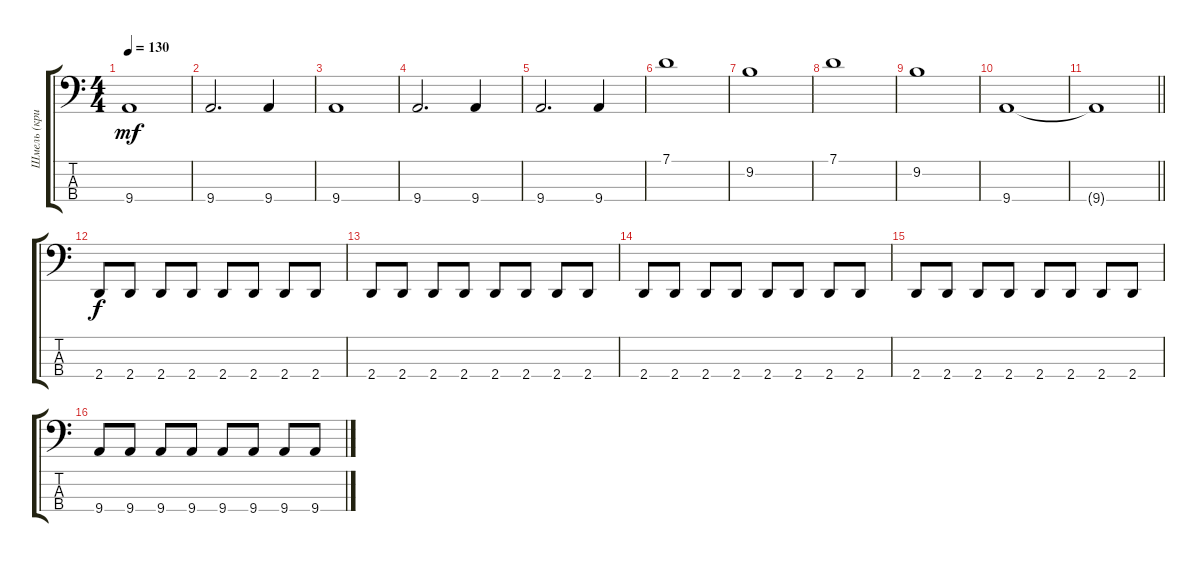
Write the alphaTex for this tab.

\track ("Шмель (криво))" "Шмель (кри") {instrument electricbassfinger}
\staff {score tabs}
\tuning (G2 D2 A1 C1) {hide}
\ts (4 4)
\tempo 130
\clef f4
\ks c
9.4{t}.1{dy mf} |
9.4.2{d} 9.4.4 |
9.4.1 |
9.4.2{d} 9.4.4 |
9.4.2{d} 9.4.4 |
7.1.1 |
9.2.1 |
7.1.1 |
9.2.1 |
9.4.1 |
\barLineRight lightlight
9.4{t}.1 |
2.4.8{dy f} 2.4.8 2.4.8 2.4.8 2.4.8 2.4.8 2.4.8 2.4.8 |
2.4.8 2.4.8 2.4.8 2.4.8 2.4.8 2.4.8 2.4.8 2.4.8 |
2.4.8 2.4.8 2.4.8 2.4.8 2.4.8 2.4.8 2.4.8 2.4.8 |
2.4.8 2.4.8 2.4.8 2.4.8 2.4.8 2.4.8 2.4.8 2.4.8 |
9.4.8 9.4.8 9.4.8 9.4.8 9.4.8 9.4.8 9.4.8 9.4.8
